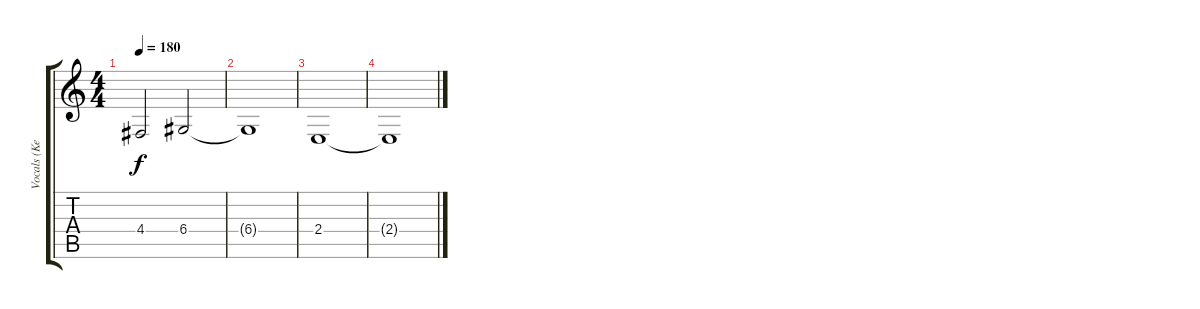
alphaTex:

\track ("Vocals (Kenny)" "Vocals (Ke") {instrument altosax}
\staff {score tabs}
\tuning (E4 B3 G3 D3 A2 E2) {hide}
\ts (4 4)
\tempo 180
\clef g2
\ks c
4.4.2{dy f} 6.4.2 |
6.4{t}.1 |
2.4.1 |
2.4{t}.1
